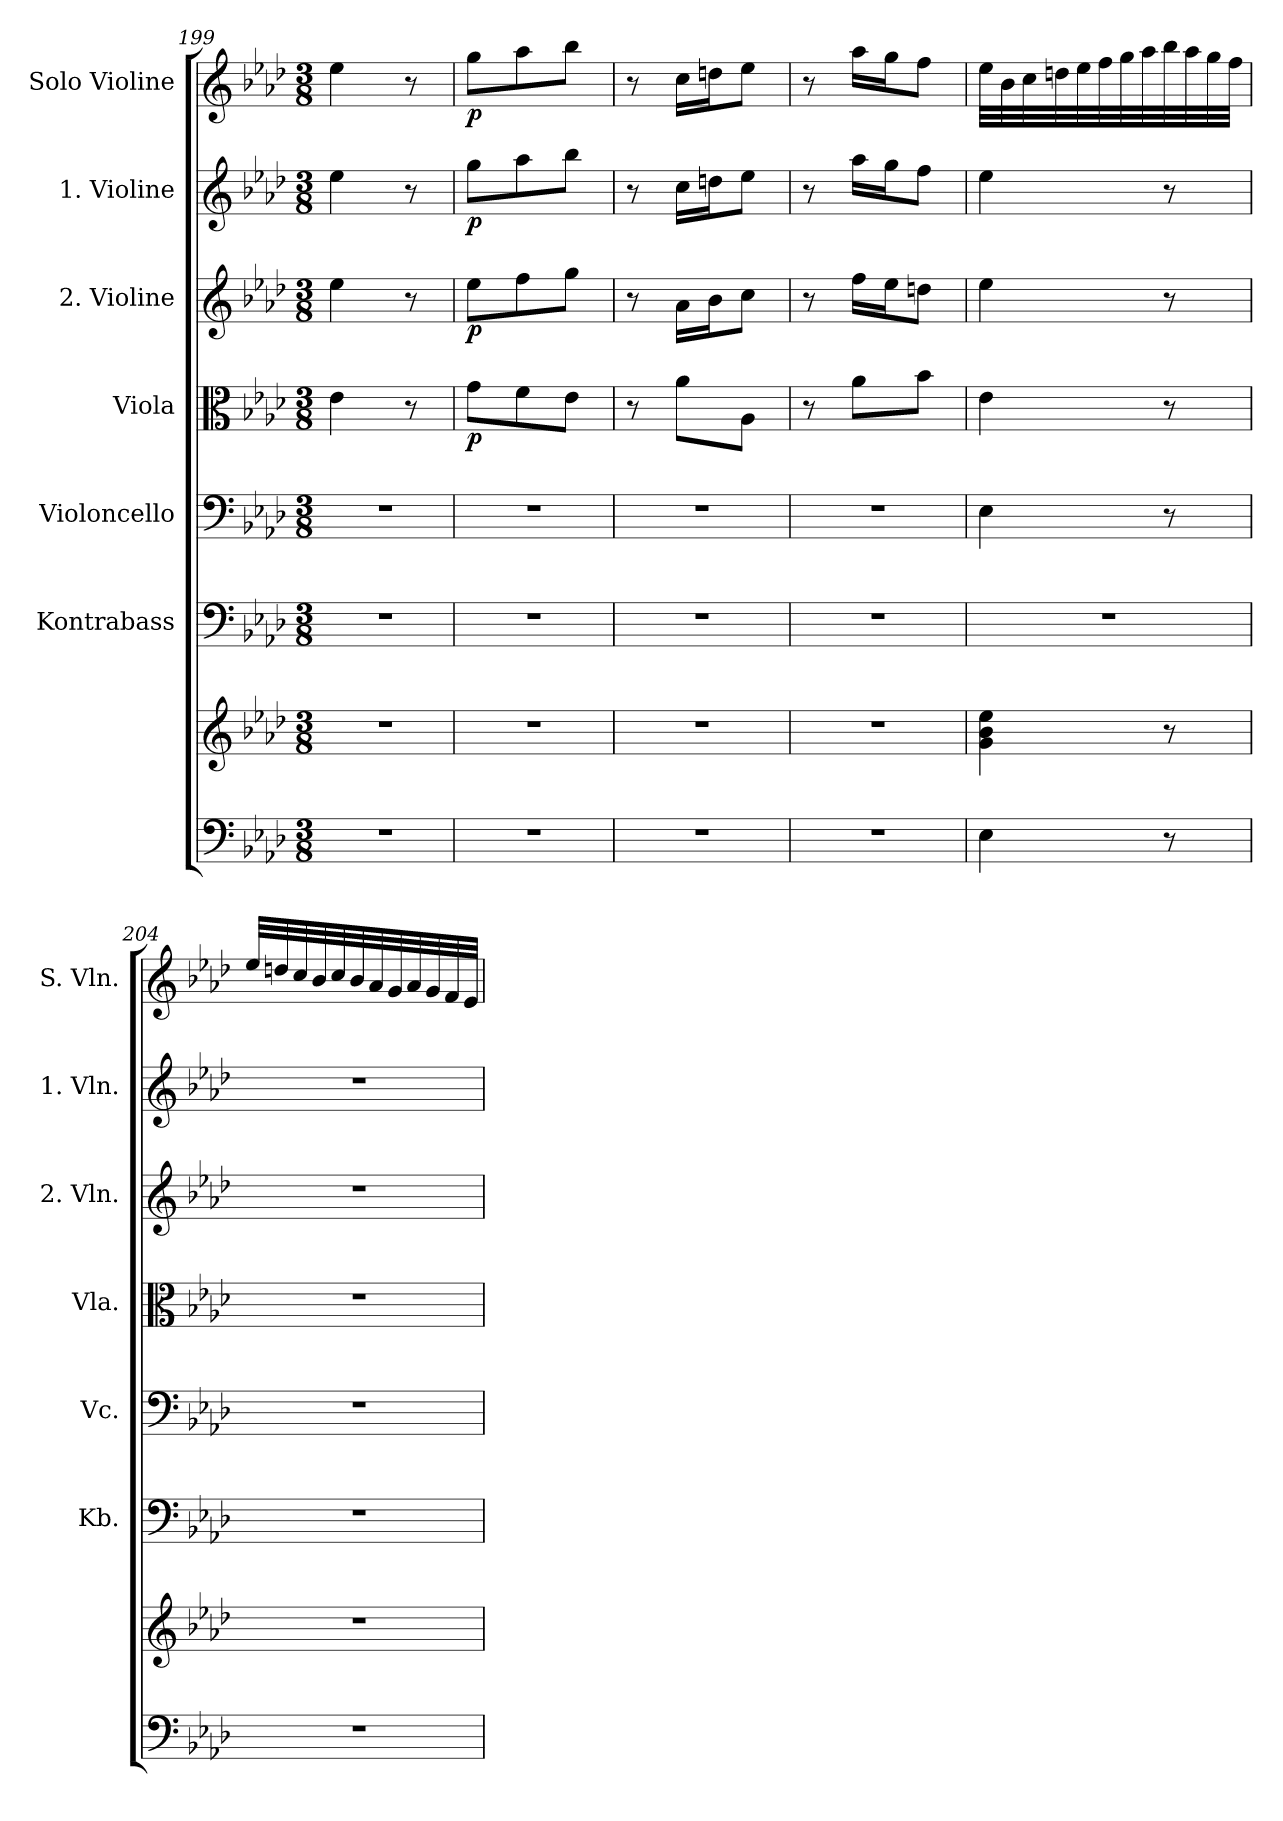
**kern	**kern	**dynam	**kern	**dynam	**kern	**dynam	**kern	**dynam	**kern	**dynam	**kern	**dynam	**kern	**dynam
*part7	*part7	*part7	*part6	*part6	*part5	*part5	*part4	*part4	*part3	*part3	*part2	*part2	*part1	*part1
*staff8	*staff7	*staff7/8	*staff6	*staff6	*staff5	*staff5	*staff4	*staff4	*staff3	*staff3	*staff2	*staff2	*staff1	*staff1
*	*	*	*I"Kontrabass	*	*I"Violoncello	*	*I"Viola	*	*I"2. Violine	*	*I"1. Violine	*	*I"Solo Violine	*
*	*	*	*I'Kb.	*	*I'Vc.	*	*I'Vla.	*	*I'2. Vln.	*	*I'1. Vln.	*	*I'S. Vln.	*
*clefF4	*clefG2	*	*clefF4	*	*clefF4	*	*clefC3	*	*clefG2	*	*clefG2	*	*clefG2	*
*	*	*	*ITrd7c12	*	*	*	*	*	*	*	*	*	*	*
*k[b-e-a-d-]	*k[b-e-a-d-]	*	*k[b-e-a-d-]	*	*k[b-e-a-d-]	*	*k[b-e-a-d-]	*	*k[b-e-a-d-]	*	*k[b-e-a-d-]	*	*k[b-e-a-d-]	*
*f:	*f:	*	*f:	*	*f:	*	*f:	*	*f:	*	*f:	*	*f:	*
*M3/8	*M3/8	*	*M3/8	*	*M3/8	*	*M3/8	*	*M3/8	*	*M3/8	*	*M3/8	*
=199	=199	=199	=199	=199	=199	=199	=199	=199	=199	=199	=199	=199	=199	=199
4.r	4.r	.	4.r	.	4.r	.	4e-\	.	4ee-\	.	4ee-\	.	4ee-\	.
.	.	.	.	.	.	.	8r	.	8r	.	8r	.	8r	.
=200	=200	=200	=200	=200	=200	=200	=200	=200	=200	=200	=200	=200	=200	=200
!	!	!	!	!	!	!	!	!LO:DY:b	!	!LO:DY:b	!	!LO:DY:b	!	!LO:DY:b
4.r	4.r	.	4.r	.	4.r	.	8g\L	p	8ee-\L	p	8gg\L	p	8gg\L	p
.	.	.	.	.	.	.	8f\	.	8ff\	.	8aa-\	.	8aa-\	.
.	.	.	.	.	.	.	8e-\J	.	8gg\J	.	8bb-\J	.	8bb-\J	.
=201	=201	=201	=201	=201	=201	=201	=201	=201	=201	=201	=201	=201	=201	=201
4.r	4.r	.	4.r	.	4.r	.	8r	.	8r	.	8r	.	8r	.
.	.	.	.	.	.	.	8a-\L	.	16a-\LL	.	16cc\LL	.	16cc\LL	.
.	.	.	.	.	.	.	.	.	16b-\J	.	16ddn\J	.	16ddn\J	.
.	.	.	.	.	.	.	8A-\J	.	8cc\J	.	8ee-\J	.	8ee-\J	.
!!LO:PB:g=z
=202	=202	=202	=202	=202	=202	=202	=202	=202	=202	=202	=202	=202	=202	=202
4.r	4.r	.	4.r	.	4.r	.	8r	.	8r	.	8r	.	8r	.
.	.	.	.	.	.	.	8a-\L	.	16ff\LL	.	16aa-\LL	.	16aa-\LL	.
.	.	.	.	.	.	.	.	.	16ee-\J	.	16gg\J	.	16gg\J	.
.	.	.	.	.	.	.	8b-\J	.	8ddn\J	.	8ff\J	.	8ff\J	.
=203	=203	=203	=203	=203	=203	=203	=203	=203	=203	=203	=203	=203	=203	=203
!	!	!LO:DY:a=2	!	!	!	!	!	!	!	!	!	!	!	!
!	!	!LO:DY:n=1:a	!	!LO:DY:a	!	!LO:DY:a	!	!LO:DY:a	!	!LO:DY:a	!	!LO:DY:a	!	!LO:DY:a
4E-\	4g\ 4b-\ 4ee-\	Allegro Allegro	4.r	Allegro	4E-\	Allegro	4e-\	Allegro	4ee-\	Allegro	4ee-\	Allegro	32ee-\LLL	Allegro
.	.	.	.	.	.	.	.	.	.	.	.	.	32b-\	.
.	.	.	.	.	.	.	.	.	.	.	.	.	32cc\	.
.	.	.	.	.	.	.	.	.	.	.	.	.	32ddn\	.
.	.	.	.	.	.	.	.	.	.	.	.	.	32ee-\	.
.	.	.	.	.	.	.	.	.	.	.	.	.	32ff\	.
.	.	.	.	.	.	.	.	.	.	.	.	.	32gg\	.
.	.	.	.	.	.	.	.	.	.	.	.	.	32aa-\	.
8r	8r	.	.	.	8r	.	8r	.	8r	.	8r	.	32bb-\	.
.	.	.	.	.	.	.	.	.	.	.	.	.	32aa-\	.
.	.	.	.	.	.	.	.	.	.	.	.	.	32gg\	.
.	.	.	.	.	.	.	.	.	.	.	.	.	32ff\JJJ	.
=204	=204	=204	=204	=204	=204	=204	=204	=204	=204	=204	=204	=204	=204	=204
4.r	4.r	.	4.r	.	4.r	.	4.r	.	4.r	.	4.r	.	32ee-/LLL	.
.	.	.	.	.	.	.	.	.	.	.	.	.	32ddn/	.
.	.	.	.	.	.	.	.	.	.	.	.	.	32cc/	.
.	.	.	.	.	.	.	.	.	.	.	.	.	32b-/	.
.	.	.	.	.	.	.	.	.	.	.	.	.	32cc/	.
.	.	.	.	.	.	.	.	.	.	.	.	.	32b-/	.
.	.	.	.	.	.	.	.	.	.	.	.	.	32a-/	.
.	.	.	.	.	.	.	.	.	.	.	.	.	32g/	.
.	.	.	.	.	.	.	.	.	.	.	.	.	32a-/	.
.	.	.	.	.	.	.	.	.	.	.	.	.	32g/	.
.	.	.	.	.	.	.	.	.	.	.	.	.	32f/	.
.	.	.	.	.	.	.	.	.	.	.	.	.	32e-/JJJ	.
=	=	=	=	=	=	=	=	=	=	=	=	=	=	=
*-	*-	*-	*-	*-	*-	*-	*-	*-	*-	*-	*-	*-	*-	*-
